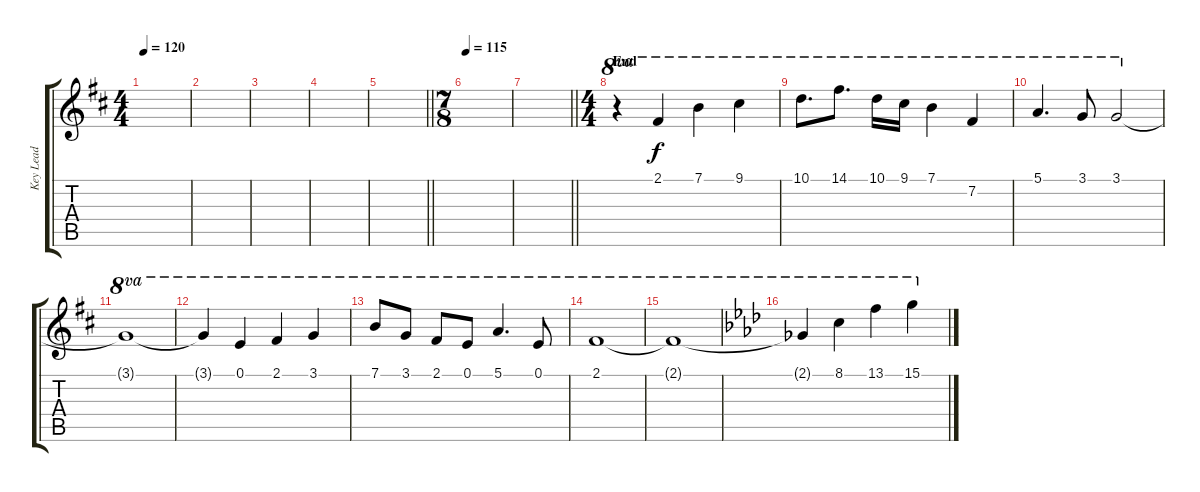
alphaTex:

\track ("Key Lead" "Key Lead") {instrument vibraphone}
\staff {score tabs}
\tuning (E5 B4 G4 D4 A3 E3) {hide}
\ts (4 4)
\tempo 120
\clef g2
\ks bminor
|
|
|
|
\barLineRight lightlight
|
\ts (7 8)
\tempo 115
|
\barLineRight lightlight
|
\ts (4 4)
\section ("" "End")
r.4{ot 8va} 2.1.4{ot 8va} 7.1.4{ot 8va} 9.1.4{ot 8va} |
10.1.8{d ot 8va} 14.1.8{d ot 8va} 10.1.16{ot 8va} 9.1.16{ot 8va} 7.1.4{ot 8va} 7.2.4{ot 8va} |
5.1.4{d ot 8va} 3.1.8{ot 8va} 3.1.2{ot 8va} |
3.1{t}.1{ot 8va} |
3.1{t}.4{ot 8va} 0.1.4{ot 8va} 2.1.4{ot 8va} 3.1.4{ot 8va} |
7.1.8{ot 8va} 3.1.8{ot 8va} 2.1.8{ot 8va} 0.1.8{ot 8va} 5.1.4{d ot 8va} 0.1.8{ot 8va} |
2.1.1{ot 8va} |
2.1{t}.1{ot 8va} |
\ks fminor
2.1{t}.4{ot 8va} 8.1.4{ot 8va} 13.1.4{ot 8va} 15.1.4{ot 8va}
